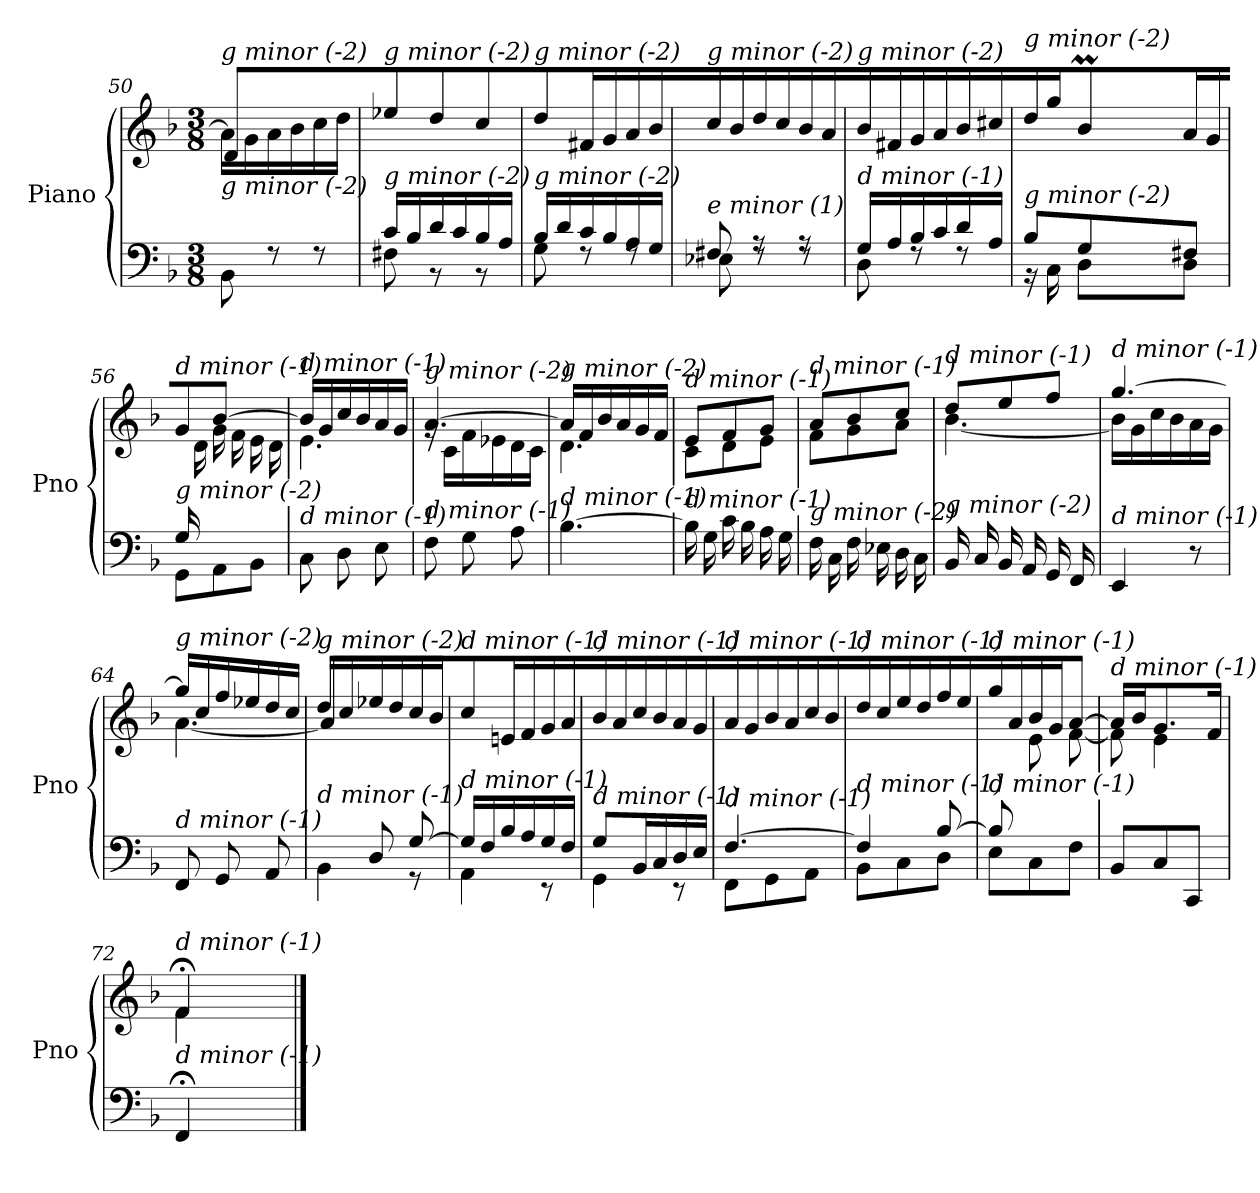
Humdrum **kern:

**kern	**kern
*part1	*part1
*staff2	*staff1
*I"Piano	*
*I'Pno	*
*clefF4	*clefG2
*k[b-]	*k[b-]
*M3/8	*M3/8
=50	=50
*^	*^
!	!	!LO:TX:i:t=g minor (-2)	!
!LO:TX:i:t=g minor (-2)	!	!	!
8ryy	8BB-\	16a\LL]	8d\L
.	.	16g\	.
16F#X/L	8rF	16a\	4ryy
16G/	.	16b-\	.
16A/	8rF	16cc\	.
16B-/JJ	.	16dd\JJ	.
*	*	*v	*v
!!LO:LB:g=z
=51	=51	=51
!	!	!LO:TX:i:t=g minor (-2)
!LO:TX:i:t=g minor (-2)	!	!
16c/LL	8F#X\	8ee-X/L
16B-/	.	.
16d/	8r	8dd/
16c/	.	.
16B-/	8r	8cc/J
16A/JJ	.	.
!!LO:LB:g=z
=52	=52	=52
!	!	!LO:TX:i:t=g minor (-2)
!LO:TX:i:t=g minor (-2)	!	!
16B-/LL	8G\	8dd/L
16d/	.	.
16c/	8rF	16f#X/L
16B-/	.	16g/
16A/	8rF	16a/
16G/JJ	.	16b-/JJ
=53	=53	=53
!	!	!LO:TX:i:t=g minor (-2)
!LO:TX:i:t=e minor (1)	!	!
8F#X/	8E-X\	16cc/LL
.	.	16b-/
8r	8rF	16dd/
.	.	16cc/
8r	8rF	16b-/
.	.	16a/JJ
=54	=54	=54
!	!	!LO:TX:i:t=g minor (-2)
!LO:TX:i:t=d minor (-1)	!	!
16G/LL	8D\	16b-/LL
16A/	.	16f#X/
16B-/	8rF	16g/
16c/	.	16a/
16d/	8rF	16b-/
16A/JJ	.	16cc#X/JJ
=55	=55	=55
*	*^	*^
!	!	!	!LO:TX:i:t=g minor (-2)	!
!LO:TX:i:t=g minor (-2)	!	!	!	!
8ryy	8B-/L	16r	16dd\LL	8ryy
.	.	16C\	16gg\J	.
8ryy	8G/	8D\L	8b-M\	64ccyy
.	.	.	.	64b-yy
.	.	.	.	64ccyy
.	.	.	.	[64b-yy
.	.	.	.	16b-yy]
8ryy	8F#X/J	8D\J	16a\L	8ryy
.	.	.	16g\JJ	.
*	*v	*v	*	*
=56	=56	=56	=56
!	!	!LO:TX:i:t=d minor (-1)	!
!LO:TX:i:t=g minor (-2)	!	!	!
16G/LL	8GG\L	8g/	16ryy
4ryy	.	.	16d\
.	8AA\	[4b-/	16g\
.	.	.	16f\
.	8BB-\J	.	16e\
16ryy	.	.	16d\JJ
*v	*v	*	*
=57	=57	=57
!	!LO:TX:i:t=d minor (-1)	!
!LO:TX:i:t=d minor (-1)	!	!
8C\L	16b-/LL]	4.e\
.	16g/	.
8D\	16cc/	.
.	16b-/	.
8E\J	16a/	.
.	16g/JJ	.
!!LO:LB:g=z	!!
=58	=58	=58
!	!LO:TX:i:t=g minor (-2)	!
!LO:TX:i:t=d minor (-1)	!	!
8F\L	[4.a/	16rg
.	.	16c\LL
8G\	.	16f\
.	.	16e-X\
8A\J	.	16d\
.	.	16c\JJ
!!LO:LB:g=z	!!
=59	=59	=59
!	!LO:TX:i:t=g minor (-2)	!
!LO:TX:i:t=d minor (-1)	!	!
[4.B-\	16a/LL]	4.d\
.	16f/	.
.	16b-/	.
.	16a/	.
.	16g/	.
.	16f/JJ	.
=60	=60	=60
!	!LO:TX:i:t=d minor (-1)	!
!LO:TX:i:t=d minor (-1)	!	!
16B-\LL]	8e/L	8c\L
16G\	.	.
16c\	8f/	8d\
16B-\	.	.
16A\	8g/J	8e\J
16G\JJ	.	.
=61	=61	=61
!	!LO:TX:i:t=d minor (-1)	!
!LO:TX:i:t=g minor (-2)	!	!
16F\LL	8a/L	8f\L
16C\	.	.
16F\	8b-/	8g\
16E-X\	.	.
16D\	8cc/J	8a\J
16C\JJ	.	.
=62	=62	=62
!	!LO:TX:i:t=d minor (-1)	!
!LO:TX:i:t=g minor (-2)	!	!
16BB-/LL	8dd/L	[4.b-\
16C/	.	.
16BB-/	8ee/	.
16AA/	.	.
16GG/	8ff/J	.
16FF/JJ	.	.
=63	=63	=63
!	!LO:TX:i:t=d minor (-1)	!
!LO:TX:i:t=d minor (-1)	!	!
4EE/	[4.gg/	16b-\LL]
.	.	16g\
.	.	16cc\
.	.	16b-\
8r	.	16a\
.	.	16g\JJ
=64	=64	=64
!	!LO:TX:i:t=g minor (-2)	!
!LO:TX:i:t=d minor (-1)	!	!
8FF/L	16gg/LL]	[4.a\
.	16cc/	.
8GG/	16ff/	.
.	16ee-X/	.
8AA/J	16dd/	.
.	16cc/JJ	.
=65	=65	=65
*^	*	*
!	!	!LO:TX:i:t=g minor (-2)	!
!LO:TX:i:t=d minor (-1)	!	!	!
8ryy	4BB-\	16dd/LL	8a\L]
.	.	16cc/	.
8D/	.	16ee-X/	4ryy
.	.	16dd/	.
[8G/J	8r	16cc/	.
.	.	16b-/JJ	.
*	*	*v	*v
!!LO:LB:g=z
=66	=66	=66
!	!	!LO:TX:i:t=d minor (-1)
!LO:TX:i:t=d minor (-1)	!	!
16G/LL]	4AA\	8cc/L
16F/	.	.
16B-/	.	16en/L
16A/	.	16f/
16G/	8r	16g/
16F/JJ	.	16a/JJ
=67	=67	=67
!	!	!LO:TX:i:t=d minor (-1)
!LO:TX:i:t=d minor (-1)	!	!
8G/L	4GG\	16b-/LL
.	.	16a/
16BB-/L	.	16cc/
16C/	.	16b-/
16D/	8r	16a/
16E/JJ	.	16g/JJ
=68	=68	=68
!	!	!LO:TX:i:t=d minor (-1)
!LO:TX:i:t=d minor (-1)	!	!
[4.F/	8FF\L	16a/LL
.	.	16g/
.	8GG\	16b-/
.	.	16a/
.	8AA\J	16cc/
.	.	16b-/JJ
=69	=69	=69
!	!	!LO:TX:i:t=d minor (-1)
!LO:TX:i:t=d minor (-1)	!	!
4F/]	8BB-\L	16dd/LL
.	.	16cc/
.	8C\	16ee/
.	.	16dd/
[8B-/	8D\J	16ff/
.	.	16ee/JJ
=70	=70	=70
*	*	*^
!	!	!LO:TX:i:t=d minor (-1)	!
!LO:TX:i:t=d minor (-1)	!	!	!
8B-/L]	8E\L	16gg/LL	8ryy
.	.	16a/	.
4ryy	8C\	16b-/	8e\
.	.	16g/J	.
.	8F\J	[8a/J	[8f\J
=71	=71	=71	=71
!	!	!LO:TX:i:t=d minor (-1)	!
!LO:TX:i:t=d minor (-1)	!	!	!
*v	*v	*	*
8BB-/L	16a/LL]	8f\]
.	16b-/J	.
8C/	8.g/	4e\
8CC/J	.	.
.	16f/Jk	.
=72	=72	=72
!	!LO:TX:i:t=d minor (-1)	!
!LO:TX:i:t=d minor (-1)	!	!
4FF;/	4f;</	4f\
*	*v	*v
==	==
*-	*-
